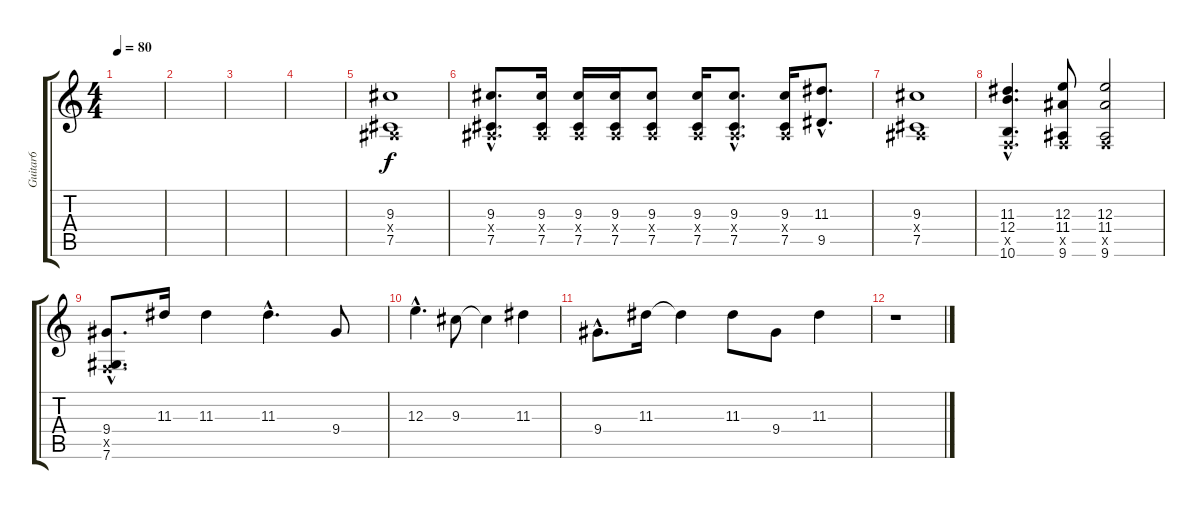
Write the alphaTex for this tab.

\track ("Guitar6" "Guitar6") {instrument acousticguitarnylon}
\staff {score tabs}
\tuning (Db4 Ab3 E3 B2 Gb2 Db2) {hide}
\ts (4 4)
\tempo 80
\clef g2
\ks c
|
|
|
|
(9.3 -1.4{x} 7.5).1 |
(9.3{hac} -1.4{hac x} 7.5{hac}).8{d} (9.3 -1.4{x} 7.5).16 (9.3 -1.4{x} 7.5).16 (9.3 -1.4{x} 7.5).16 (9.3 -1.4{x} 7.5).8 (9.3 -1.4{x} 7.5).16 (9.3{hac} -1.4{hac x} 7.5{hac}).8{d} (9.3 -1.4{x} 7.5).16 (11.3{hac} 9.5{hac}).8{d} |
(9.3 -1.4{x} 7.5).1 |
(11.3{hac} 12.4{hac} -1.5{hac x} 10.6{hac}).4{d} (12.3 11.4 -1.5{x} 9.6).8 (12.3 11.4 -1.5{x} 9.6).2 |
(9.4{hac} -1.5{hac x} 7.6{hac}).8{d} 11.3.16 11.3.4 11.3{hac}.4{d} 9.4.8 |
12.3{hac}.4{d} 9.3.8 9.3{t}.4 11.3.4 |
9.4{hac}.8{d} 11.3.16 11.3{t}.4 11.3.8 9.4.8 11.3.4 |
r.1
